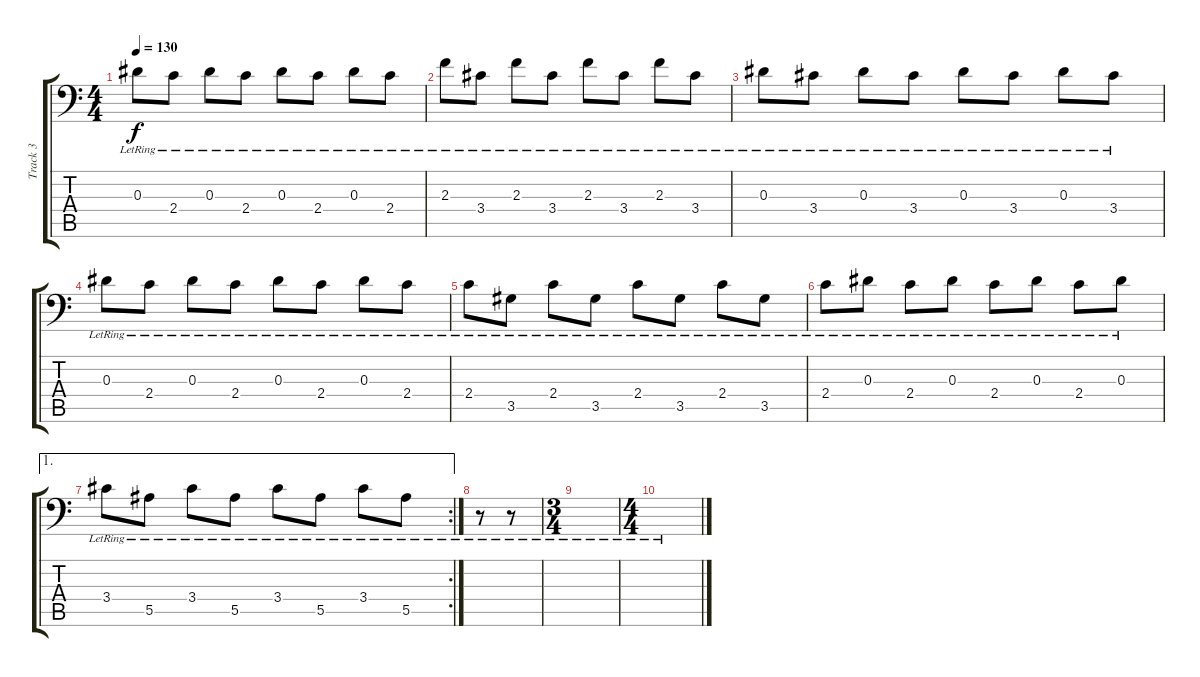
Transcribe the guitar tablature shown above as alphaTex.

\track ("Track 3" "Track 3") {instrument electricguitarclean}
\staff {score tabs}
\tuning (C4 G3 Eb3 Bb2 F2 Bb1) {hide}
\ts (4 4)
\tempo 130
\clef f4
\ks c
0.3{lr}.8{dy f} 2.4{lr}.8 0.3{lr}.8 2.4{lr}.8 0.3{lr}.8 2.4{lr}.8 0.3{lr}.8 2.4{lr}.8 |
2.3{lr}.8 3.4{lr}.8 2.3{lr}.8 3.4{lr}.8 2.3{lr}.8 3.4{lr}.8 2.3{lr}.8 3.4{lr}.8 |
0.3{lr}.8 3.4{lr}.8 0.3{lr}.8 3.4{lr}.8 0.3{lr}.8 3.4{lr}.8 0.3{lr}.8 3.4{lr}.8 |
0.3{lr}.8 2.4{lr}.8 0.3{lr}.8 2.4{lr}.8 0.3{lr}.8 2.4{lr}.8 0.3{lr}.8 2.4{lr}.8 |
2.4{lr}.8 3.5{lr}.8 2.4{lr}.8 3.5{lr}.8 2.4{lr}.8 3.5{lr}.8 2.4{lr}.8 3.5{lr}.8 |
2.4{lr}.8 0.3{lr}.8 2.4{lr}.8 0.3{lr}.8 2.4{lr}.8 0.3{lr}.8 2.4{lr}.8 0.3{lr}.8 |
\ae 1
\rc 2
3.4{lr}.8 5.5{lr}.8 3.4{lr}.8 5.5{lr}.8 3.4{lr}.8 5.5{lr}.8 3.4{lr}.8 5.5{lr}.8 |
r.8 r.8 |
\ts (3 4)
|
\ts (4 4)
